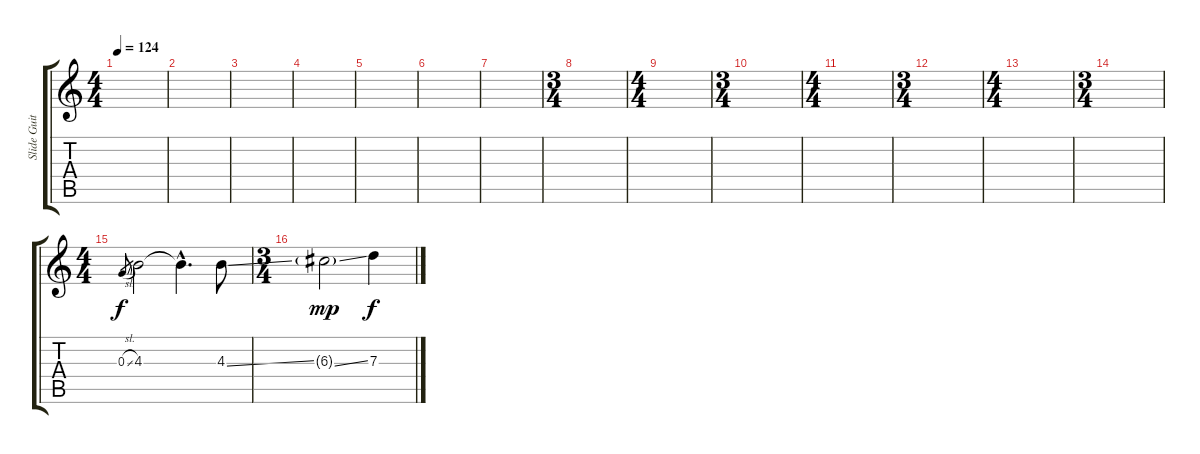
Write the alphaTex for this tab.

\track ("Slide Guitar" "Slide Guit") {instrument overdrivenguitar}
\staff {score tabs}
\tuning (E4 B3 G3 D3 A2 E2) {hide}
\ts (4 4)
\tempo 124
\clef g2
\ks c
|
|
|
|
|
|
|
\ts (3 4)
|
\ts (4 4)
|
\ts (3 4)
|
\ts (4 4)
|
\ts (3 4)
|
\ts (4 4)
|
\ts (3 4)
|
\ts (4 4)
0.3{sl}.8{gr} 4.3.2 4.3{hac t}.4{d} 4.3{ss}.8 |
\ts (3 4)
6.3{ss g}.2{dy mp} 7.3.4{dy f volume 15}
